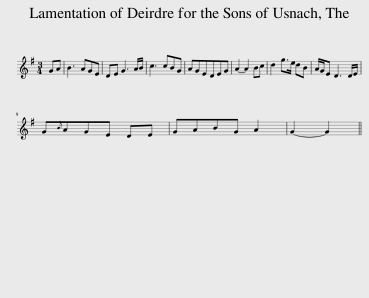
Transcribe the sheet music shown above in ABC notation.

X:1
L:1/8
M:3/4
I:linebreak $
K:G
V:1 treble
V:1
 GA | B3 AGE | DE G3 A/B/ | c3 cBG | AGEDEG | %5
 A2- A2 Bc | d2 g>e dB | A/G/E D3 D/E/ |$ G{B}AGE DE | GABG A2 | %10
 G2- G2 || %11
